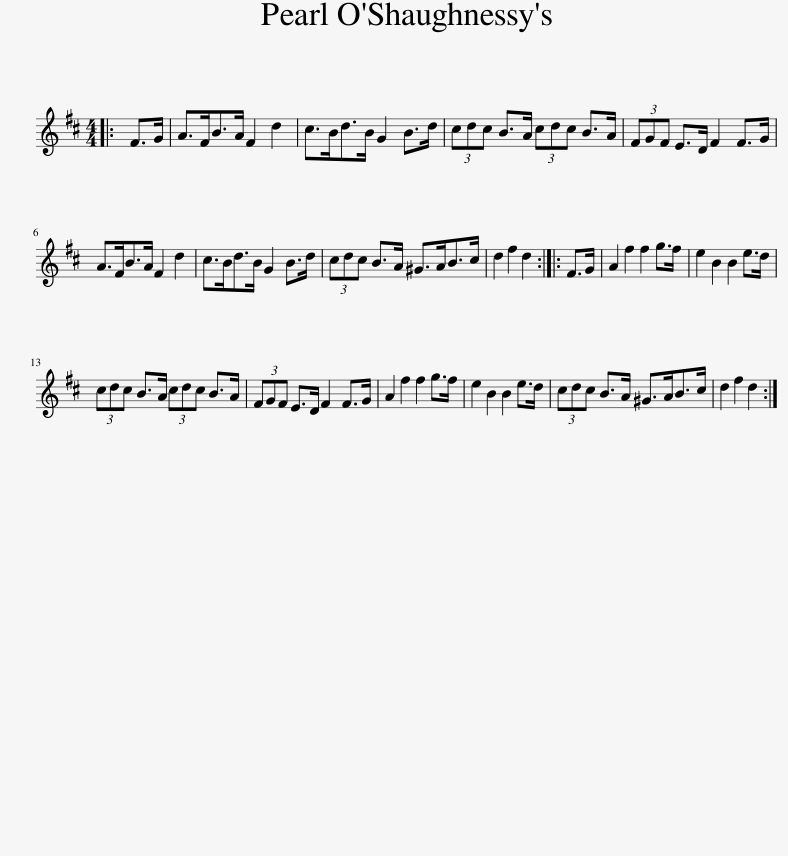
X:1
L:1/8
M:4/4
I:linebreak $
K:D
V:1 treble
V:1
|: F>G | A>FB>A F2 d2 | c>Bd>B G2 B>d | (3cdc B>A (3cdc B>A | (3FGF E>D F2 F>G |$ %5
 A>FB>A F2 d2 | c>Bd>B G2 B>d | (3cdc B>A ^G>AB>c | d2 f2 d2 :: F>G | %10
 A2 f2 f2 g>f | e2 B2 B2 e>d |$ (3cdc B>A (3cdc B>A | (3FGF E>D F2 F>G | A2 f2 f2 g>f | %15
 e2 B2 B2 e>d | (3cdc B>A ^G>AB>c | d2 f2 d2 :| %18
